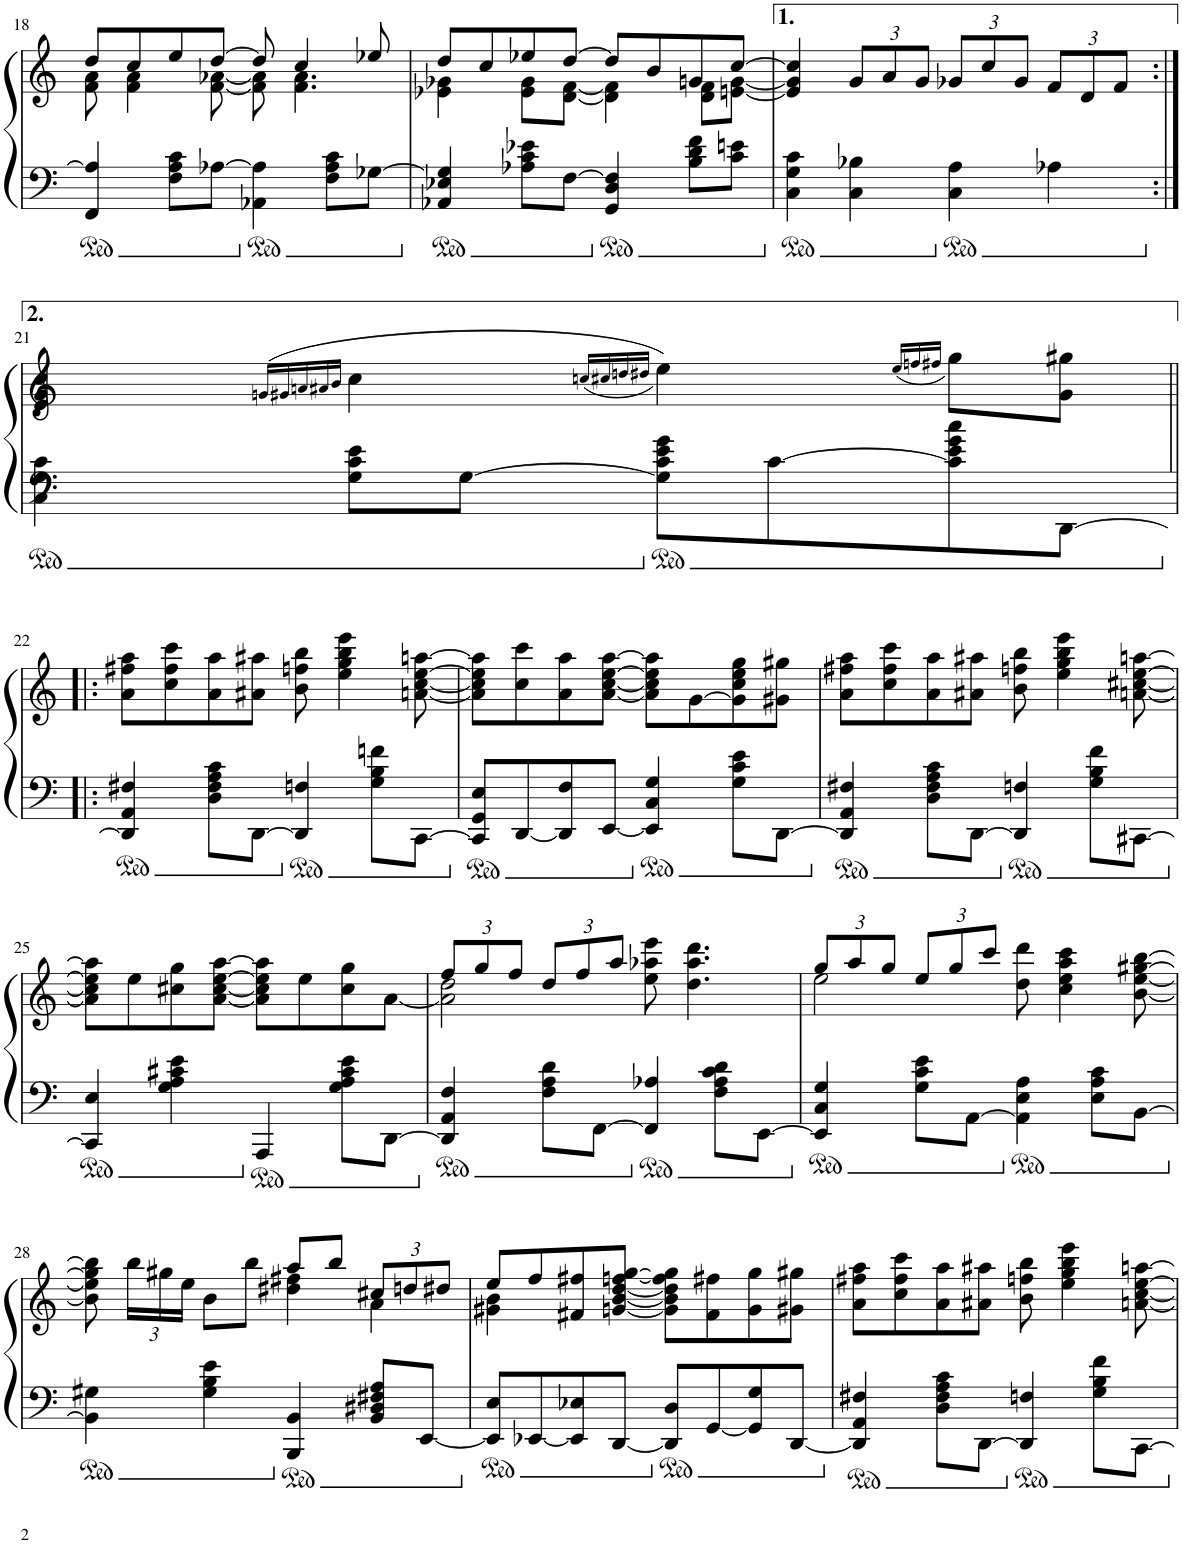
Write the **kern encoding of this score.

**kern	**kern
*part1	*part1
*staff2	*staff1
*I"Piano	*
*I'Pno.	*
!!LO:PB:g=z
*clefF4	*clefG2
*k[]	*k[]
*M4/4	*M4/4
*met(c)	*met(c)
=18	=18
*	*^
4FF/ 4A/]	8dd/L	8f\ 8a\
.	8cc/	4f\ 4a\
8F\ 8A\ 8c\L	8ee/	.
[8A-X\J	[8dd/J	[8f\ [8a-X\
4AA-X\ 4A-\]	8dd/]	8f\] 8a-\]
.	4cc/	4.f\ 4.a-\
8F\ 8A-\ 8c\L	.	.
[8G-X\J	8ee-X/	.
=19	=19	=19
4AA-X/ 4E-X/ 4G-/]	8dd/L	4e-X\ 4g-X\
.	8cc/	.
8A-X\ 8c\ 8e-X\L	8ee-X/	8e-\ 8g-\L
[8F\J	[8dd/J	[8d\ [8f\J
4GG/ 4D/ 4F/]	8dd/L]	4d\] 4f\]
.	8b/	.
8B\ 8d\ 8f\L	8gn/	8d\ 8f\L
8c\ 8en\J	[8cc/J	[8en\ [8g\J
=20	=20	=20
4C\ 4G\ 4c\	4e/] 4g/] 4cc/]	4...ryy
*	*Xbrackettup	*
4C\ 4B-X\	12g/L	.
.	12a/	.
.	12g/J	.
*	*v	*v
4C\ 4A\	12g-X/L
.	12cc/
.	12g-/J
4A-X\	12f/L
.	12d/
.	12f/J
*	*^
.	.	32e 32gn 32cc
!!LO:LB:g=z	!!
=21:|!	=21:|!	=21:|!
4C\ 4G\ 4c\	4e/ 4g/ 4cc/	8e] 8g] 8cc]L
.	.	40gLL
.	.	40g#X
.	.	40a
.	.	40a#X
.	.	40bJJJ
.	(16qgn/LL	.
.	16qg#X/	.
.	16qan/	.
.	16qa#X/	.
.	16qb/JJ	.
8G\ 8c\ 8e\L	4cc\	8ccL
[8G\J	.	32ccLL
.	.	32cc#X
.	.	32dd
.	.	32dd#XJJJ
.	(16qccn/LL	.
.	16qcc#X/	.
.	16qddn/	.
.	16qdd#X/JJ	.
8G\] 8c\ 8e\ 8g\L	4ee\))	8eeL
[8c\	.	24eeL
.	.	24ff
.	.	24ff#XJJ
.	(16qee/LL	.
.	16qffn/	.
.	16qff#X/JJ	.
8c\] 8e\ 8g\ 8cc\	8gg\L)	8gg
[8DD\J	8g#\ 8gg#X\J	8ryy
*	*v	*v
!!LO:LB:g=z
=22!|:	=22!|:
4DD/] 4AA/ 4F#X/	8a\ 8ff#X\ 8aa\L
.	8cc\ 8ff#\ 8ccc\
8D\ 8F#\ 8A\ 8c\L	8a\ 8aa\
[8DD\J	8a#X\ 8aa#X\J
4DD/] 4Fn/	8b\ 8ffn\ 8bb\
.	4ee\ 4gg\ 4bb\ 4eee\
8G\ 8B\ 8fn\L	.
[8CC\J	[8an\ [8cc\ [8ee\ [8aan\
=23	=23
8CC/] 8GG/ 8E/L	8a\] 8cc\] 8ee\] 8aa\]L
[8DD/	8cc\ 8ccc\
8DD/] 8F/	8a\ 8aa\
[8EE/J	[8a\ [8cc\ [8ee\ [8aa\J
4EE/] 4C/ 4G/	8a\] 8cc\] 8ee\] 8aa\]L
.	[8g\
8G\ 8c\ 8e\L	8g\] 8cc\ 8ee\ 8gg\
[8DD\J	8g#X\ 8gg#X\J
=24	=24
4DD/] 4AA/ 4F#X/	8a\ 8ff#X\ 8aa\L
.	8cc\ 8ff#\ 8ccc\
8D\ 8F#\ 8A\ 8c\L	8a\ 8aa\
[8DD\J	8a#X\ 8aa#X\J
4DD/] 4Fn/	8b\ 8ffn\ 8bb\
.	4ee\ 4gg\ 4bb\ 4eee\
8G\ 8B\ 8f\L	.
[8CC#X\J	[8an\ [8cc#X\ [8ee\ [8aan\
!!LO:LB:g=z
=25	=25
4CC#/] 4E/	8a\] 8cc#\] 8ee\] 8aa\]L
.	8ee\
4G\ 4A\ 4c#X\ 4e\	8cc#X\ 8gg\
.	[8a\ [8cc#\ [8ee\ [8aa\J
4AAA/	8a\] 8cc#\] 8ee\] 8aa\]L
.	8ee\
8G\ 8A\ 8c#\ 8e\L	8cc#\ 8gg\
[8DD\J	[8a\J
=26	=26
*	*^
4DD/] 4AA/ 4F/	12ff/L	2a\] 2dd\
.	12gg/	.
.	12ff/J	.
8F\ 8A\ 8d\L	12dd/L	.
.	12ff/	.
[8FF\J	.	.
.	12aa/J	.
4FF/] 4A-X/	8ee\ 8aa-X\ 8eee\	2ryy
.	4.dd\ 4.aa-\ 4.ddd\	.
8F\ 8A-\ 8c\ 8d\L	.	.
[8EE\J	.	.
=27	=27	=27
4EE/] 4C/ 4G/	12gg/L	2ee\
.	12aa/	.
.	12gg/J	.
8G\ 8c\ 8e\L	12ee/L	.
.	12gg/	.
[8AA\J	.	.
.	12ccc/J	.
4AA\] 4E\ 4A\	8dd\ 8ddd\	2ryy
.	4cc\ 4ee\ 4aa\ 4ccc\	.
8E\ 8A\ 8c\L	.	.
[8BB\J	[8b\ [8ee\ [8gg#X\ [8bb\	.
!!LO:LB:g=z	!!
=28	=28	=28
4BB\] 4G#X\	8b\] 8ee\] 8gg#\] 8bb\]	2ryy
.	24bb\LL	.
.	24gg#X\	.
.	24ee\JJ	.
4G#\ 4B\ 4e\	8b\L	.
.	8bb\J	.
4BBB/ 4BB/	8aa/L	4dd#X\ 4ff#X\
.	8bb/J	.
8BB/ 8D#X/ 8F#X/ 8A/L	12cc#X/L	4a\
.	12ddn/	.
[8EE/J	.	.
.	12dd#X/J	.
=29	=29	=29
8EE/] 8E/L	8ee/L	4g#X\ 4b\
[8EE-X/	8ff/	.
8EE-/] 8E-X/	8f#X/ 8ff#X/	2.ryy
[8DD/J	[8gn/ [8b/ [8dd/ [8ffn/ [8gg/J	.
8DD/] 8D/L	8g\] 8b\] 8dd\] 8ff\] 8gg\]L	.
[8GG/	8f#\ 8ff#X\	.
8GG/] 8G/	8g\ 8gg\	.
[8DD/J	8g#X\ 8gg#X\J	.
*	*v	*v
=30	=30
4DD/] 4AA/ 4F#X/	8a\ 8ff#X\ 8aa\L
.	8cc\ 8ff#\ 8ccc\
8D\ 8F#\ 8A\ 8c\L	8a\ 8aa\
[8DD\J	8a#X\ 8aa#X\J
4DD/] 4Fn/	8b\ 8ffn\ 8bb\
.	4ee\ 4gg\ 4bb\ 4eee\
8G\ 8B\ 8f\L	.
[8CC\J	[8an\ [8cc\ [8ee\ [8aan\
=	=
*-	*-
